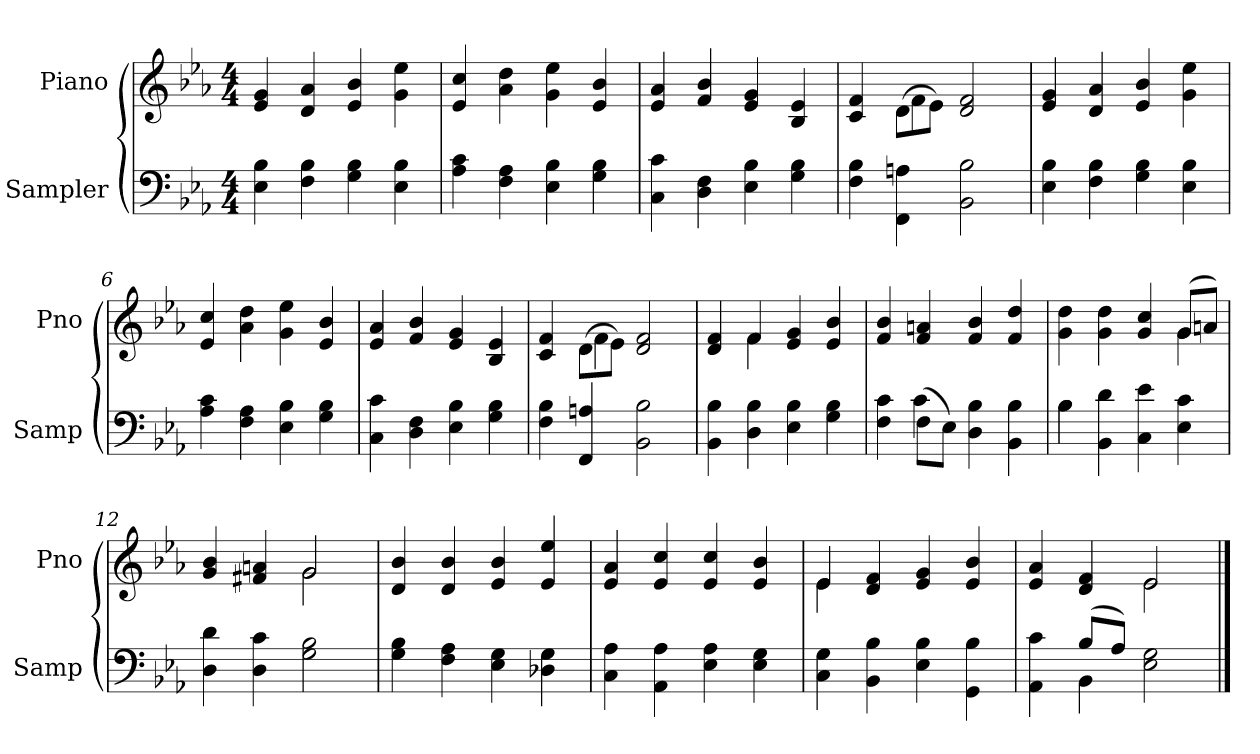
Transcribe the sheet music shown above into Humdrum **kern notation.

**kern	**kern
*part2	*part1
*staff2	*staff1
*I"Sampler	*I"Piano
*I'Samp	*I'Pno
*clefF4	*clefG2
*k[b-e-a-]	*k[b-e-a-]
*E-:	*E-:
*M4/4	*M4/4
=1	=1
4E- 4B-	4e- 4g
4F 4B-	4d 4a-
4G 4B-	4e- 4b-
4E- 4B-	4g 4ee-
=2	=2
4A- 4c	4e- 4cc
4F 4A-	4a- 4dd
4E- 4B-	4g 4ee-
4G 4B-	4e- 4b-
=3	=3
4C 4c	4e- 4a-
4D 4F	4f 4b-
4E- 4B-	4e- 4g
4G 4B-	4B- 4e-
=4	=4
*	*^
4F 4B-	4c 4f	4ryy
4FF\ 4An\	(8d\L	4f
.	8e-\J)	.
2BB- 2B-	2d 2f	2ryy
*	*v	*v
=5	=5
4E- 4B-	4e- 4g
4F 4B-	4d 4a-
4G 4B-	4e- 4b-
4E- 4B-	4g 4ee-
=6	=6
4A- 4c	4e- 4cc
4F 4A-	4a- 4dd
4E- 4B-	4g 4ee-
4G 4B-	4e- 4b-
=7	=7
4C 4c	4e- 4a-
4D 4F	4f 4b-
4E- 4B-	4e- 4g
4G 4B-	4B- 4e-
=8	=8
*	*^
4F 4B-	4c 4f	4ryy
4FF 4An	(8d\L	4f
.	8e-\J)	.
2BB- 2B-	2d 2f	2ryy
=9	=9	=9
4BB- 4B-	4d 4f	4ryy
4D 4B-	4f/	4f
4E- 4B-	4e- 4g	2ryy
4G 4B-	4e- 4b-	.
*	*v	*v
=10	=10
*^	*
4F 4c	4ryy	4f 4b-
(8F\L	4c	4f 4an
8E-\J)	.	.
4D 4B-	2ryy	4f 4b-
4BB- 4B-	.	4f 4dd
=11	=11	=11
*	*	*^
4B-\	4B-	4g 4dd	2.ryy
4BB- 4d	2.ryy	4g 4dd	.
4C 4e-	.	4g 4cc	.
4E- 4c	.	(8g/L	4g
.	.	8an/J)	.
*v	*v	*	*
=12	=12	=12
4D 4d	4g 4b-	2ryy
4D 4c	4f#X 4an	.
2G 2B-	2g/	2g
*	*v	*v
=13	=13
4G 4B-	4d 4b-
4F 4A-	4d 4b-
4E- 4G	4e- 4b-
4D-X 4G	4e- 4ee-
=14	=14
4C 4A-	4e- 4a-
4AA- 4A-	4e- 4cc
4E- 4A-	4e- 4cc
4E- 4G	4e- 4b-
=15	=15
*	*^
4C 4G	4e-/	4e-
4BB- 4B-	4d 4f	2.ryy
4E- 4B-	4e- 4g	.
4GG 4B-	4e- 4b-	.
=16	=16	=16
*^	*	*
4AA- 4c	4ryy	4e- 4a-	2ryy
(8B-/L	4BB-	4d 4f	.
8A-/J)	.	.	.
2E- 2G	2ryy	2e-/	2e-
*v	*v	*	*
*	*v	*v
==	==
*-	*-
